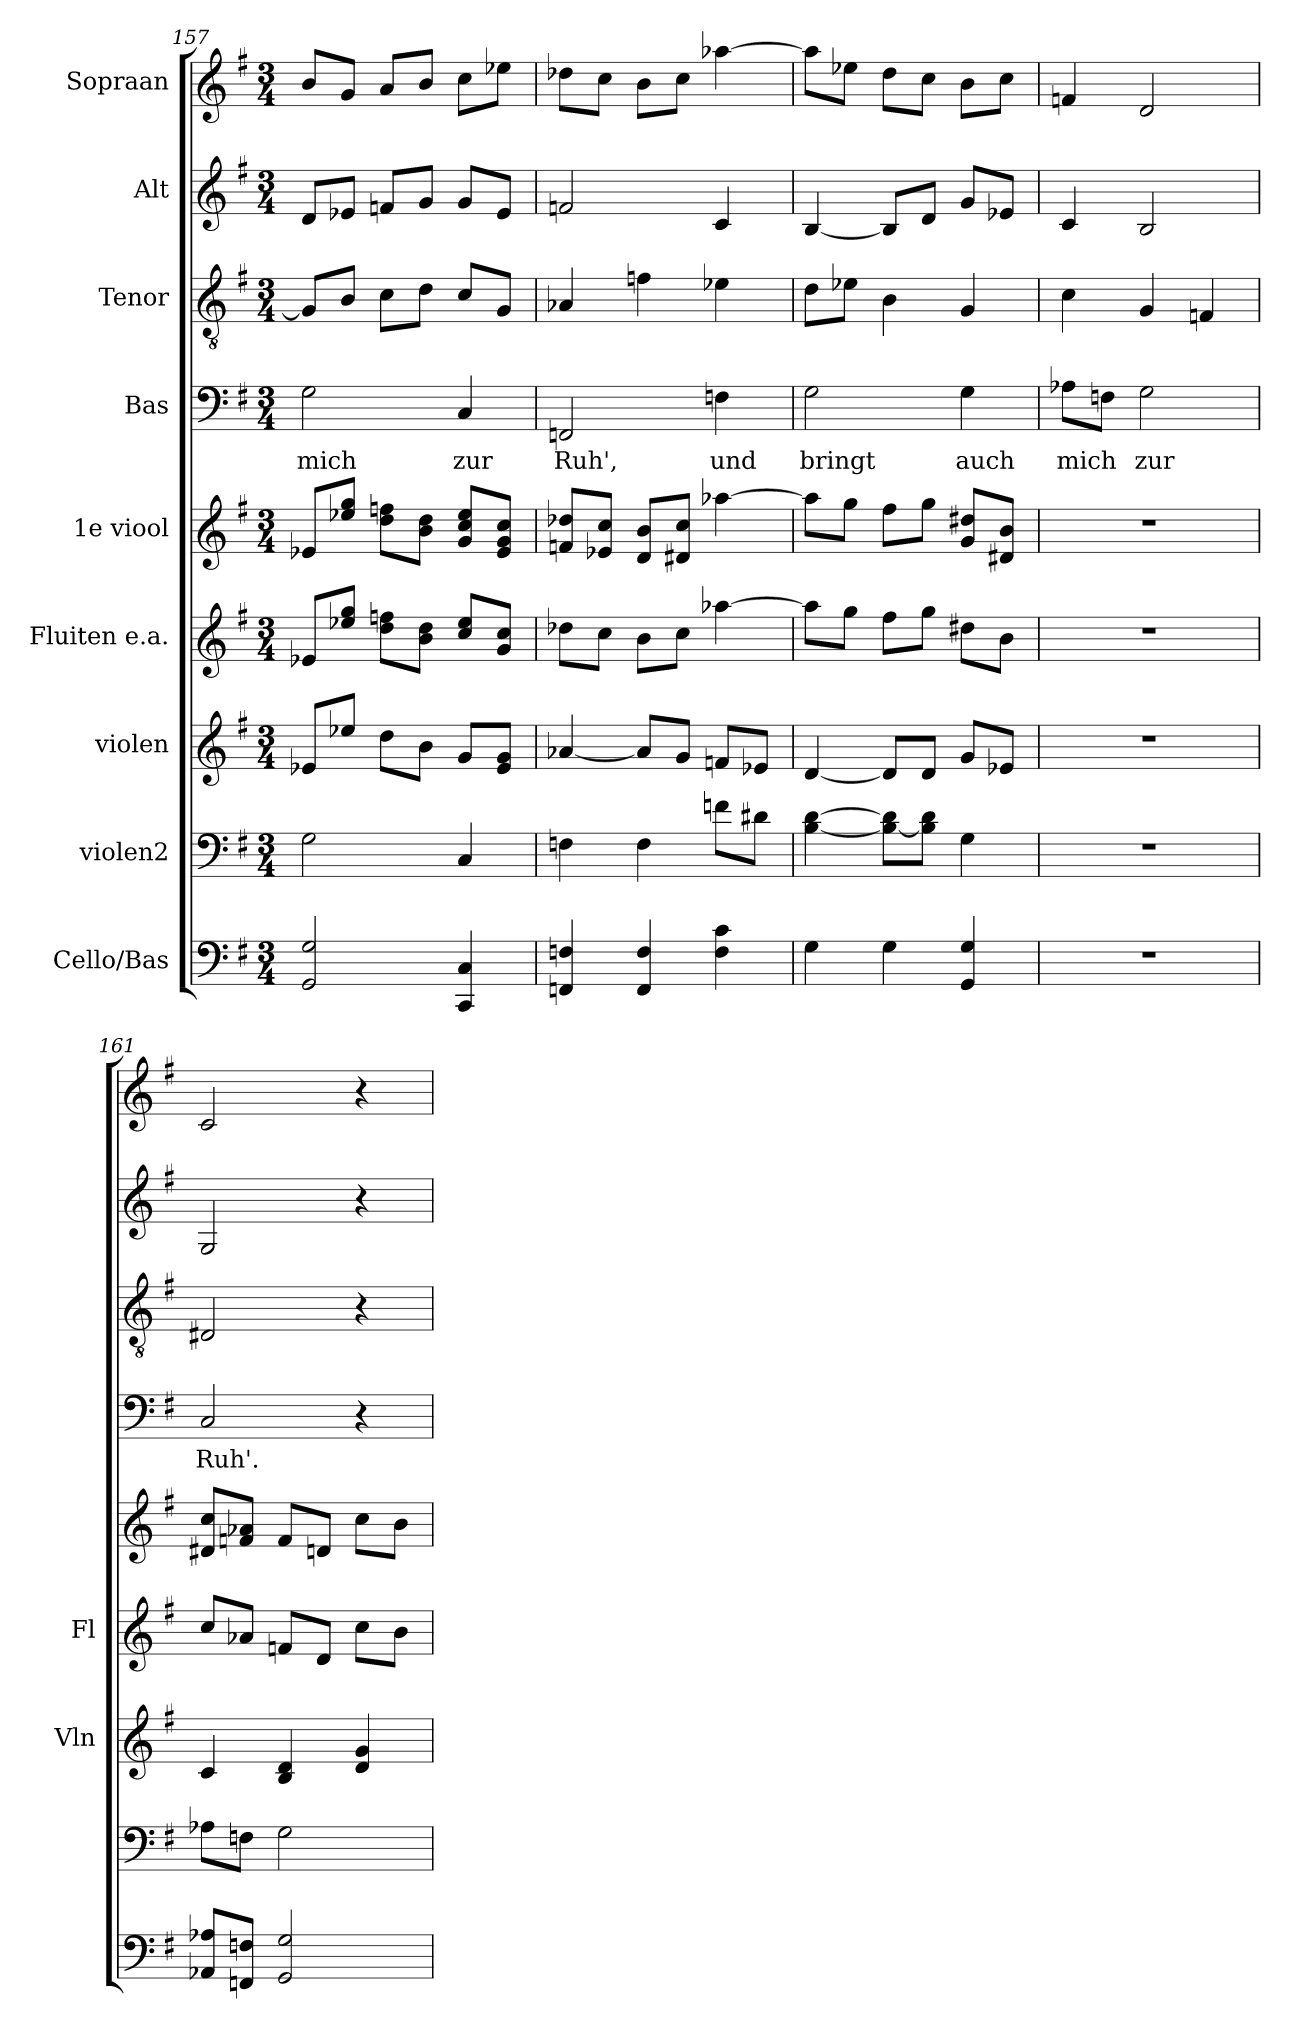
**kern	**kern	**kern	**kern	**kern	**kern	**text	**kern	**kern	**kern
*part9	*part8	*part7	*part6	*part5	*part4	*part4	*part3	*part2	*part1
*staff9	*staff8	*staff7	*staff6	*staff5	*staff4	*staff4	*staff3	*staff2	*staff1
*I"Cello/Bas	*I"violen2	*I"violen	*I"Fluiten e.a.	*I"1e viool	*I"Bas	*	*I"Tenor	*I"Alt	*I"Sopraan
*	*	*I'Vln	*I'Fl	*	*	*	*	*	*
*clefF4	*clefF4	*clefG2	*clefG2	*clefG2	*clefF4	*	*clefGv2	*clefG2	*clefG2
*k[f#]	*k[f#]	*k[f#]	*k[f#]	*k[f#]	*k[f#]	*	*k[f#]	*k[f#]	*k[f#]
*M3/4	*M3/4	*M3/4	*M3/4	*M3/4	*M3/4	*	*M3/4	*M3/4	*M3/4
=157	=157	=157	=157	=157	=157	=157	=157	=157	=157
2GG/ 2G/	2G\	8e-X/L	8e-X/L	8e-X/L	2Gi\	mich	8G/L]	8d/L	8b/L
.	.	8ee-X\J	8ee-X\ 8gg\J	8ee-X\ 8gg\J	.	.	8B/J	8e-X/J	8g/J
.	.	8dd\L	8dd\ 8ffn\L	8dd\ 8ffn\L	.	.	8c\L	8fn/L	8a/L
.	.	8b\J	8b\ 8dd\J	8b\ 8dd\J	.	.	8d\J	8g/J	8b/J
4CC/ 4C/	4C/	8g/L	8cc\ 8ee-\L	8g\ 8cc\ 8ee-\L	4Ci/	zur	8c/L	8g/L	8cc\L
.	.	8e-/ 8g/J	8g/ 8cc/J	8e-/ 8g/ 8cc/J	.	.	8G/J	8e-/J	8ee-X\J
=158	=158	=158	=158	=158	=158	=158	=158	=158	=158
4FFn/ 4Fn/	4Fn\	[4a-X/	8dd-X\L	8fn/ 8dd-X/L	2FFni/	Ruh',	4A-X/	2fn/	8dd-X\L
.	.	.	8cc\J	8e-X/ 8cc/J	.	.	.	.	8cc\J
4FF/ 4F/	4F\	8a-/L]	8b\L	8d/ 8b/L	.	.	4fn\	.	8b\L
.	.	8g/J	8cc\J	8d#X/ 8cc/J	.	.	.	.	8cc\J
4F\ 4c\	8fn\L	8fn/L	[4aa-X\	[4aa-X\	4Fni\	und	4e-X\	4c/	[4aa-X\
.	8d#X\J	8e-X/J	.	.	.	.	.	.	.
=159	=159	=159	=159	=159	=159	=159	=159	=159	=159
4G\	[4B\ [4d\	[4d/	8aa-\L]	8aa-\L]	2Gi\	bringt	8d\L	[4B/	8aa-\L]
.	.	.	8gg\J	8gg\J	.	.	8e-X\J	.	8ee-X\J
4G\	8B\_ 8d\]L	8d/L]	8ff#\L	8ff#\L	.	.	4B\	8B/L]	8dd\L
.	8B\] 8d\J	8d/J	8gg\J	8gg\J	.	.	.	8d/J	8cc\J
4GG/ 4G/	4G\	8g/L	8dd#X\L	8g\ 8dd#X\L	4Gi\	auch	4G/	8g/L	8b\L
.	.	8e-X/J	8b\J	8d#X/ 8b/J	.	.	.	8e-X/J	8cc\J
!!LO:LB:g=z
=160	=160	=160	=160	=160	=160	=160	=160	=160	=160
2.r	2.r	2.r	2.r	2.r	8A-Xi\L	mich	4c\	4c/	4fn/
.	.	.	.	.	8Fni\J	.	.	.	.
.	.	.	.	.	2Gi\	zur	4G/	2B/	2d/
.	.	.	.	.	.	.	4Fn/	.	.
=161	=161	=161	=161	=161	=161	=161	=161	=161	=161
8AA-X\ 8A-X\L	8A-X\L	4c/	8cc\L	8d#X/ 8cc/L	2Ci/	Ruh'.	2D#X/	2G/	2c/
8FFn/ 8Fn/J	8Fn\J	.	8a-X/J	8fn/ 8a-X/J	.	.	.	.	.
2GG/ 2G/	2G\	4B/ 4d/	8fn/L	8f/L	.	.	.	.	.
.	.	.	8d/J	8dn/J	.	.	.	.	.
.	.	4d/ 4g/	8cc\L	8cc\L	4r	.	4r	4r	4r
.	.	.	8b\J	8b\J	.	.	.	.	.
=	=	=	=	=	=	=	=	=	=
*-	*-	*-	*-	*-	*-	*-	*-	*-	*-
